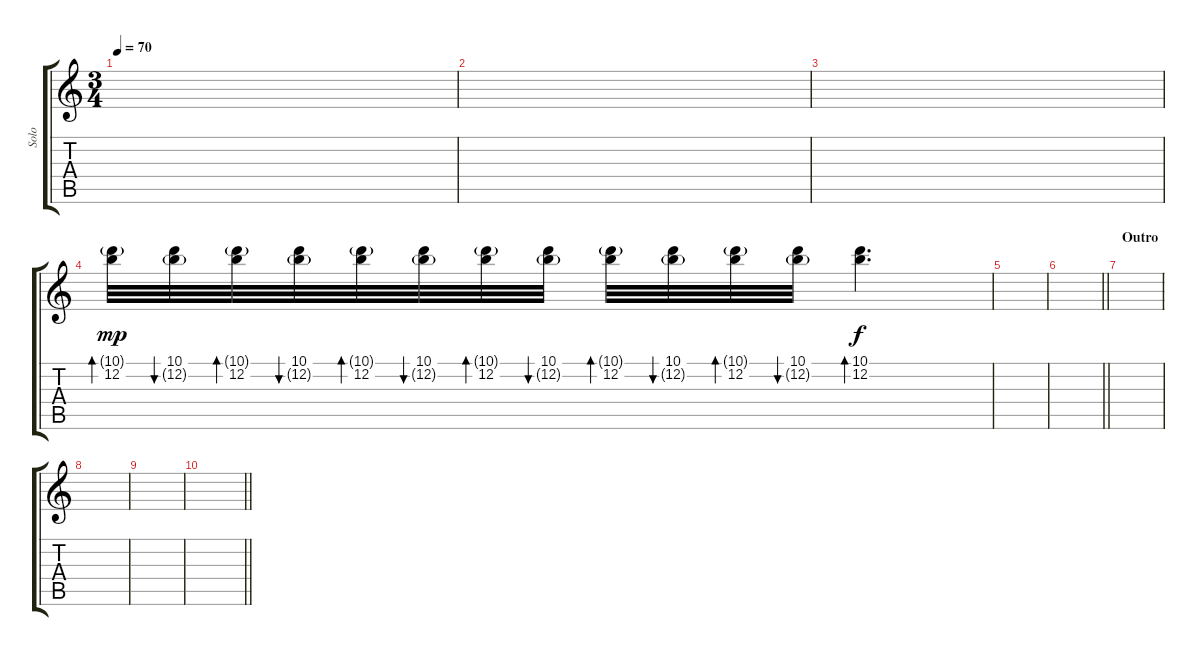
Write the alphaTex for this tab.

\track ("Solo" "Solo") {instrument acousticguitarsteel}
\staff {score tabs}
\tuning (E4 B3 G3 D3 A2 E2) {hide}
\ts (3 4)
\tempo 70
\clef g2
\ks c
|
|
|
(10.1{g} 12.2).32{bd 60 dy mp} (10.1 12.2{g}).32{bu 60} (10.1{g} 12.2).32{bd 60} (10.1 12.2{g}).32{bu 60} (10.1{g} 12.2).32{bd 60} (10.1 12.2{g}).32{bu 60} (10.1{g} 12.2).32{bd 60} (10.1 12.2{g}).32{bu 60} (10.1{g} 12.2).32{bd 60} (10.1 12.2{g}).32{bu 60} (10.1{g} 12.2).32{bd 60} (10.1 12.2{g}).32{bu 60} (10.1 12.2).4{d bd 60 dy f} |
|
\barLineRight lightlight
|
\section ("" "Outro")
|
|
|
\barLineRight lightlight
